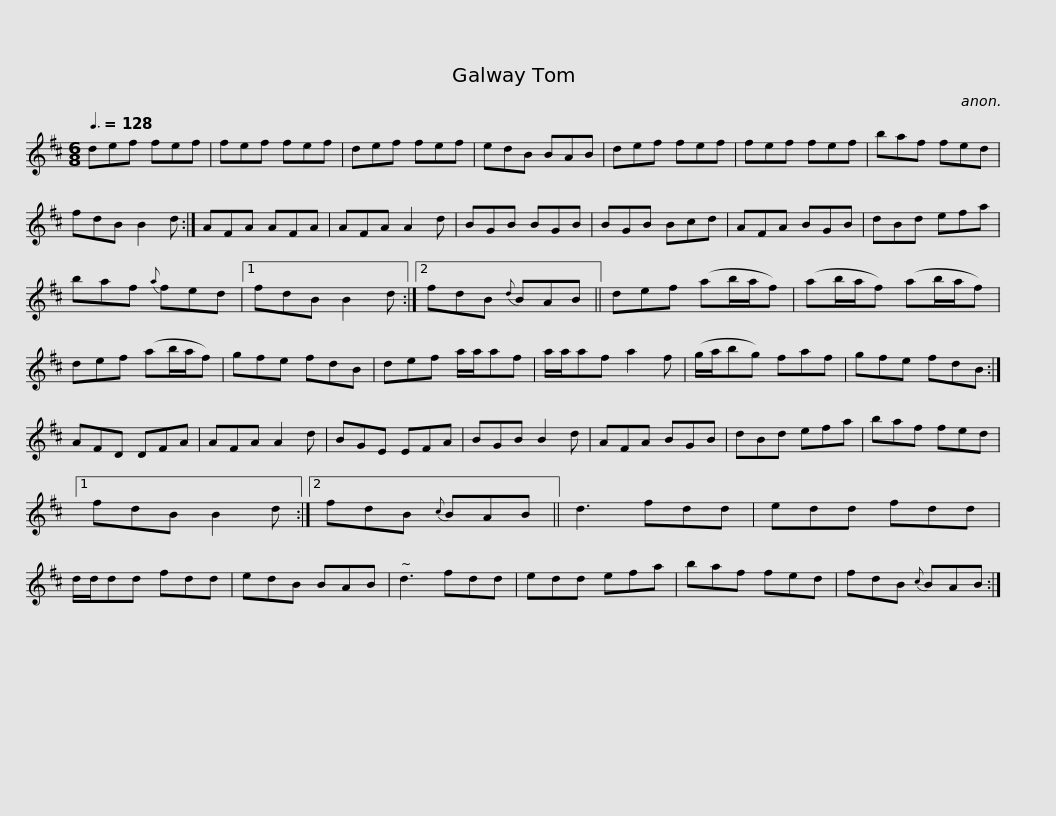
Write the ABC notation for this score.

X:1
L:1/8
Q:3/8=128
M:6/8
I:linebreak $
K:Bmin
V:1 treble
V:1
 def fef | fef fef | def fef | edB BAB | def fef | %5
 fef fef | baf fed |$ fdB B2 d :| AFA AFA | AFA A2 d | %10
 BGB BGB | BGB Bcd | AFA BGB | dBd efa |$ baf{a} fed |1 %15
 fdB B2 d :|2 fdB{d} BAB || def (ab/a/f) | (ab/a/f) (ab/a/f) | def (ab/a/f) |$ %20
 gfe fdB | def a/a/af | a/a/af a2 f | (g/a/bg) faf | gfe fdB :| %25
 AFD DFA | AFA A2 d |$ BGE EFA | BGB B2 d | AFA BGB | %30
 dBd efa | baf fed |1 fdB B2 d :|2 fdB{c} BAB ||$ d3 fdd | %35
 edd fdd | d/d/dd fdd | edB BAB | d3 fdd | edd efa | %40
 baf fed |$ fdB{c} BAB :| %42
